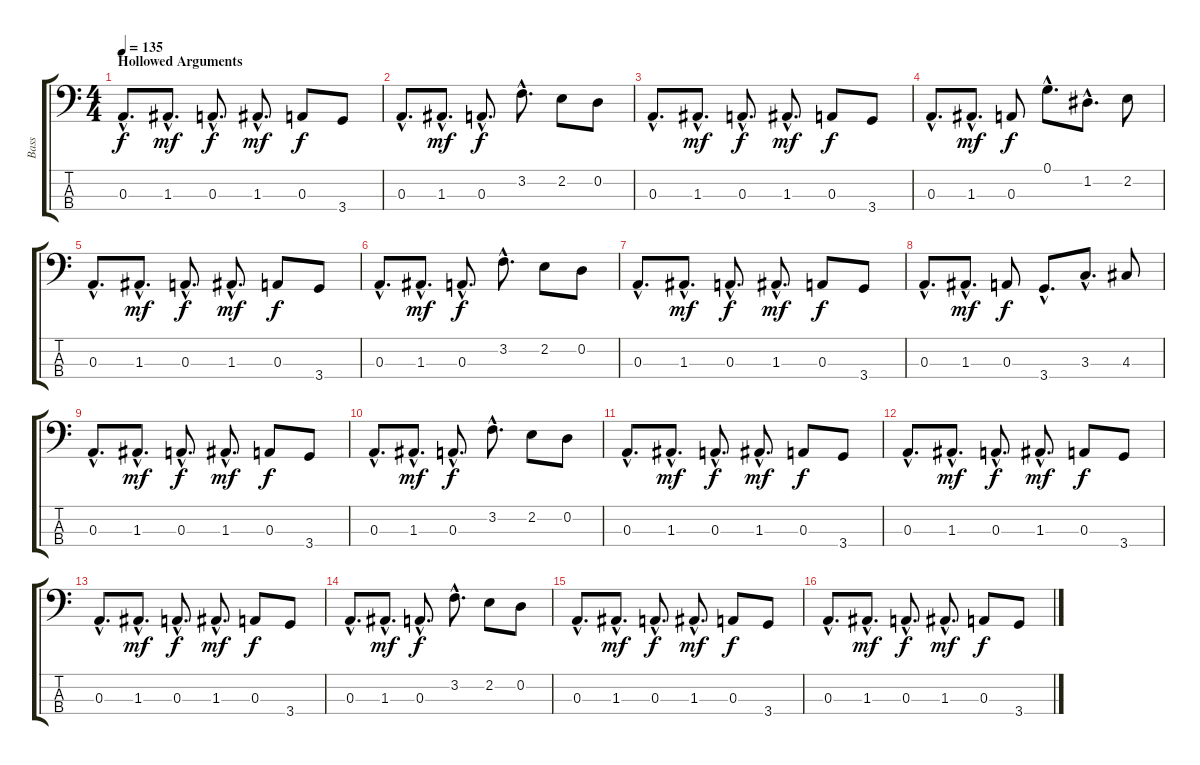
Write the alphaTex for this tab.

\track ("Bass" "Bass") {instrument electricbasspick}
\staff {score tabs}
\tuning (G2 D2 A1 E1) {hide}
\ts (4 4)
\section ("" "Hollowed Arguments")
\tempo 135
\clef f4
\ks c
0.3{hac}.8{d dy f} 1.3{hac}.8{d dy mf} 0.3{hac}.8{d dy f} 1.3{hac}.8{d dy mf} 0.3.8{dy f} 3.4.8 |
0.3{hac}.8{d} 1.3{hac}.8{d dy mf} 0.3{hac}.8{d dy f} 3.2{hac}.8{d} 2.2.8 0.2.8 |
0.3{hac}.8{d} 1.3{hac}.8{d dy mf} 0.3{hac}.8{d dy f} 1.3{hac}.8{d dy mf} 0.3.8{dy f} 3.4.8 |
0.3{hac}.8{d} 1.3{hac}.8{d dy mf} 0.3.8{dy f} 0.1{hac}.8{d} 1.2{hac}.8{d} 2.2.8 |
0.3{hac}.8{d} 1.3{hac}.8{d dy mf} 0.3{hac}.8{d dy f} 1.3{hac}.8{d dy mf} 0.3.8{dy f} 3.4.8 |
0.3{hac}.8{d} 1.3{hac}.8{d dy mf} 0.3{hac}.8{d dy f} 3.2{hac}.8{d} 2.2.8 0.2.8 |
0.3{hac}.8{d} 1.3{hac}.8{d dy mf} 0.3{hac}.8{d dy f} 1.3{hac}.8{d dy mf} 0.3.8{dy f} 3.4.8 |
0.3{hac}.8{d} 1.3{hac}.8{d dy mf} 0.3.8{dy f} 3.4{hac}.8{d} 3.3{hac}.8{d} 4.3.8 |
0.3{hac}.8{d} 1.3{hac}.8{d dy mf} 0.3{hac}.8{d dy f} 1.3{hac}.8{d dy mf} 0.3.8{dy f} 3.4.8 |
0.3{hac}.8{d} 1.3{hac}.8{d dy mf} 0.3{hac}.8{d dy f} 3.2{hac}.8{d} 2.2.8 0.2.8 |
0.3{hac}.8{d} 1.3{hac}.8{d dy mf} 0.3{hac}.8{d dy f} 1.3{hac}.8{d dy mf} 0.3.8{dy f} 3.4.8 |
0.3{hac}.8{d} 1.3{hac}.8{d dy mf} 0.3{hac}.8{d dy f} 1.3{hac}.8{d dy mf} 0.3.8{dy f} 3.4.8 |
0.3{hac}.8{d} 1.3{hac}.8{d dy mf} 0.3{hac}.8{d dy f} 1.3{hac}.8{d dy mf} 0.3.8{dy f} 3.4.8 |
0.3{hac}.8{d} 1.3{hac}.8{d dy mf} 0.3{hac}.8{d dy f} 3.2{hac}.8{d} 2.2.8 0.2.8 |
0.3{hac}.8{d} 1.3{hac}.8{d dy mf} 0.3{hac}.8{d dy f} 1.3{hac}.8{d dy mf} 0.3.8{dy f} 3.4.8 |
0.3{hac}.8{d} 1.3{hac}.8{d dy mf} 0.3{hac}.8{d dy f} 1.3{hac}.8{d dy mf} 0.3.8{dy f} 3.4.8
